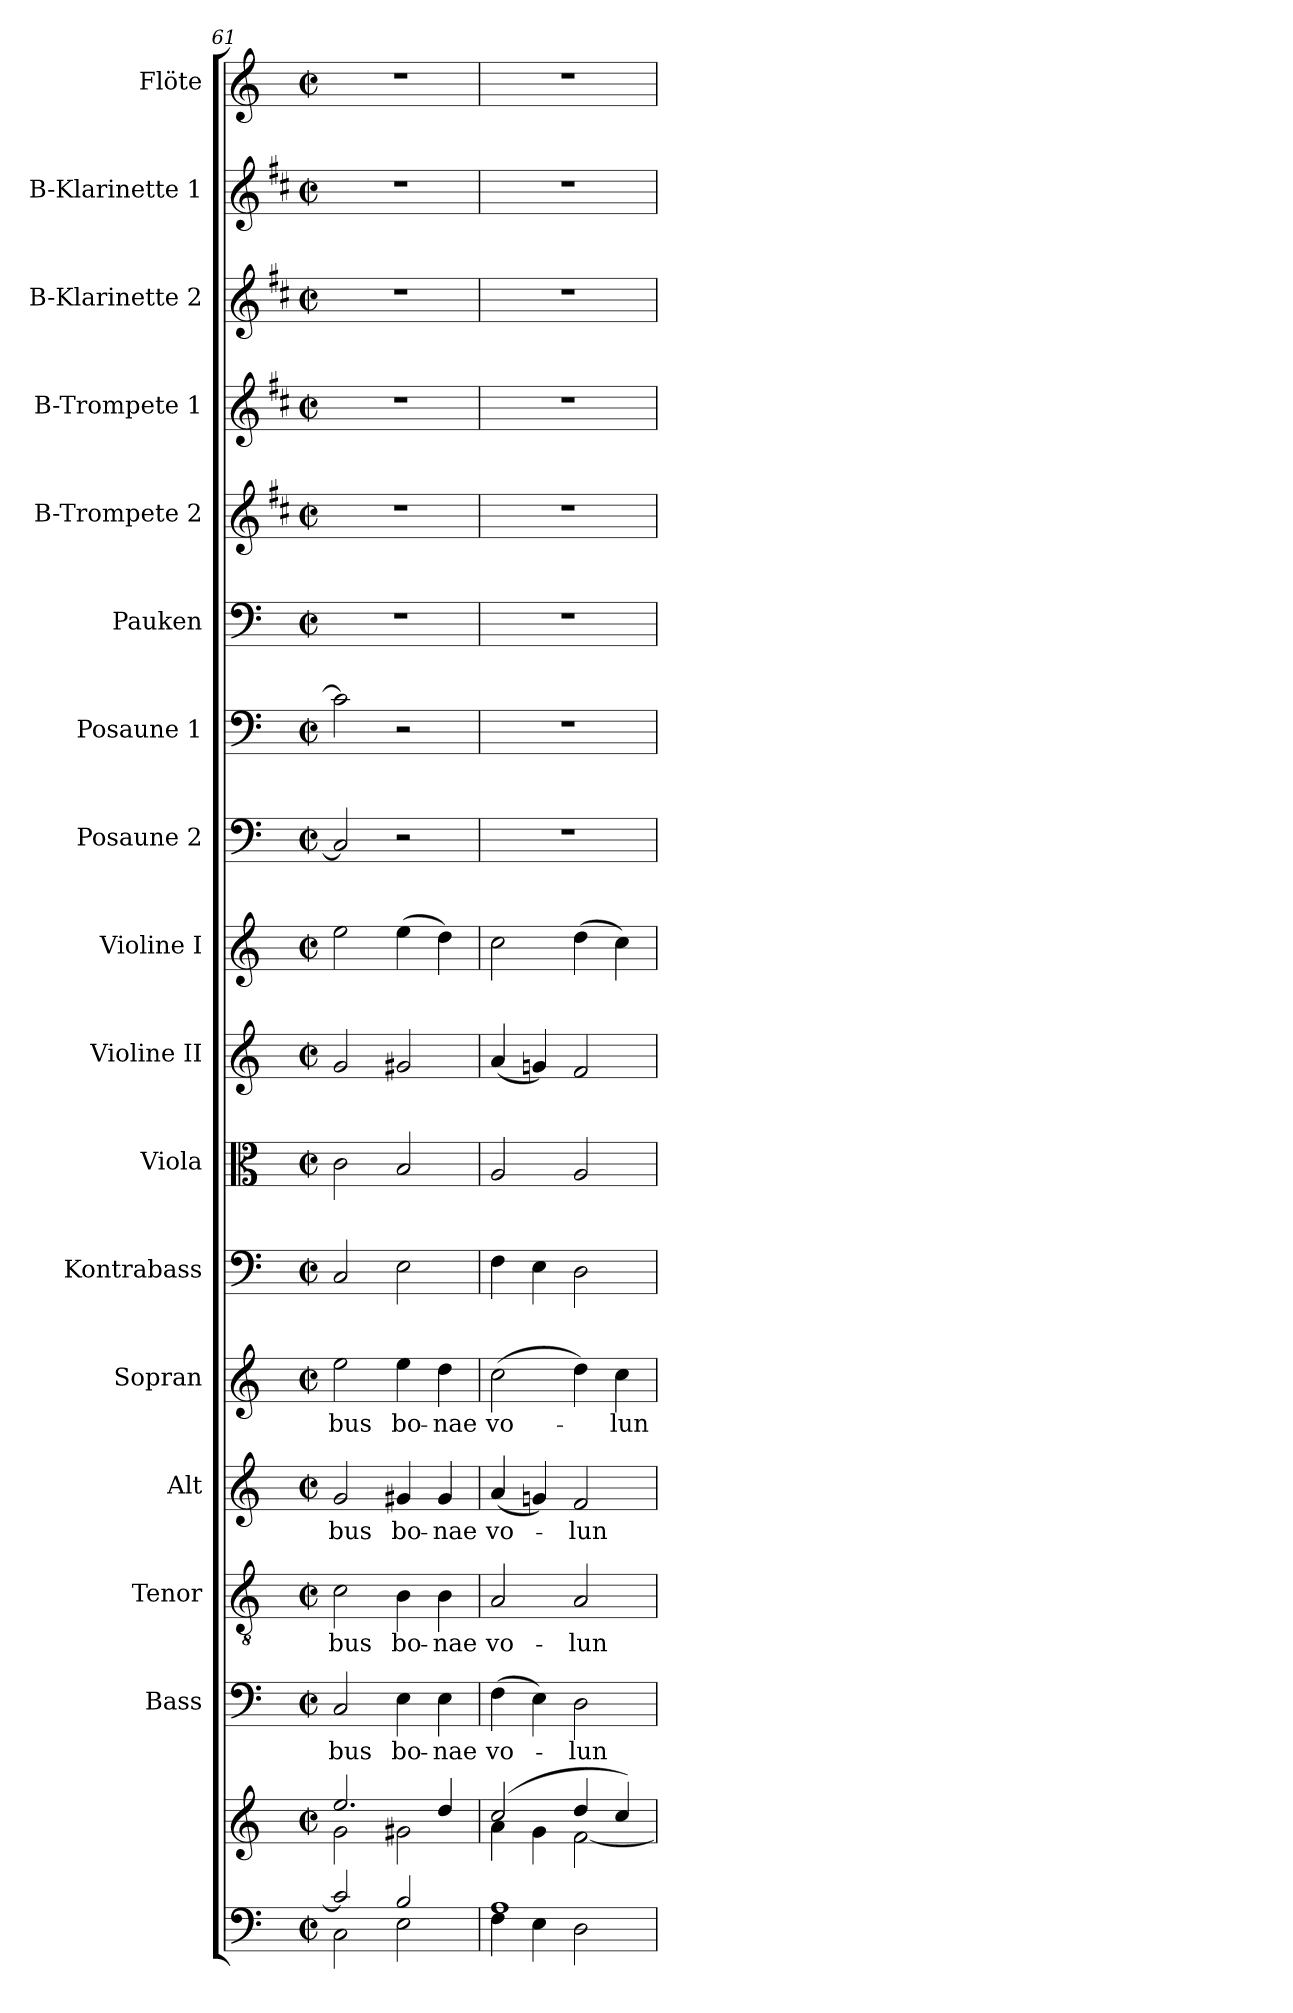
**kern	**kern	**kern	**text	**kern	**text	**kern	**text	**kern	**text	**kern	**kern	**kern	**kern	**kern	**kern	**kern	**kern	**kern	**kern	**kern	**kern
*part17	*part17	*part16	*part16	*part15	*part15	*part14	*part14	*part13	*part13	*part12	*part11	*part10	*part9	*part8	*part7	*part6	*part5	*part4	*part3	*part2	*part1
*staff18	*staff17	*staff16	*staff16	*staff15	*staff15	*staff14	*staff14	*staff13	*staff13	*staff12	*staff11	*staff10	*staff9	*staff8	*staff7	*staff6	*staff5	*staff4	*staff3	*staff2	*staff1
*	*	*I"Bass	*	*I"Tenor	*	*I"Alt	*	*I"Sopran	*	*I"Kontrabass	*I"Viola	*I"Violine II	*I"Violine I	*I"Posaune 2	*I"Posaune 1	*I"Pauken	*I"B-Trompete 2	*I"B-Trompete 1	*I"B-Klarinette 2	*I"B-Klarinette 1	*I"Flöte
*	*	*I'B.	*	*I'T.	*	*I'A.	*	*I'S.	*	*I'Kb.	*I'Vla.	*I'Vl. II	*I'Vl. I	*I'Pos. 2	*I'Pos. 1	*I'Pk.	*I'B Trp. 2	*I'B Trp. 1	*I'B Kl. 2	*I'B Kl. 1	*I'Fl.
*clefF4	*clefG2	*clefF4	*	*clefGv2	*	*clefG2	*	*clefG2	*	*clefF4	*clefC3	*clefG2	*clefG2	*clefF4	*clefF4	*clefF4	*clefG2	*clefG2	*clefG2	*clefG2	*clefG2
*	*	*	*	*	*	*	*	*	*	*ITrd7c12	*	*	*	*	*	*	*ITrd1c2	*ITrd1c2	*ITrd1c2	*ITrd1c2	*
*k[]	*k[]	*k[]	*	*k[]	*	*k[]	*	*k[]	*	*k[]	*k[]	*k[]	*k[]	*k[]	*k[]	*k[]	*k[]	*k[]	*k[]	*k[]	*k[]
*C:	*C:	*C:	*	*C:	*	*C:	*	*C:	*	*C:	*C:	*C:	*C:	*C:	*C:	*C:	*C:	*C:	*C:	*C:	*C:
*M2/2	*M2/2	*M2/2	*	*M2/2	*	*M2/2	*	*M2/2	*	*M2/2	*M2/2	*M2/2	*M2/2	*M2/2	*M2/2	*M2/2	*M2/2	*M2/2	*M2/2	*M2/2	*M2/2
*met(c|)	*met(c|)	*met(c|)	*	*met(c|)	*	*met(c|)	*	*met(c|)	*	*met(c|)	*met(c|)	*met(c|)	*met(c|)	*met(c|)	*met(c|)	*met(c|)	*met(c|)	*met(c|)	*met(c|)	*met(c|)	*met(c|)
=61	=61	=61	=61	=61	=61	=61	=61	=61	=61	=61	=61	=61	=61	=61	=61	=61	=61	=61	=61	=61	=61
*^	*^	*	*	*	*	*	*	*	*	*	*	*	*	*	*	*	*	*	*	*	*
!	!	!	!	!	!LO:LY:b	!	!LO:LY:b	!	!LO:LY:b	!	!LO:LY:b	!	!	!	!	!	!	!	!	!	!	!	!
2c/]	2C\	2.ee/	2g\	2C/	-bus	2c\	-bus	2g/	-bus	2ee\	-bus	2CC/	2c\	2g/	2ee\	2C/]	2c\]	1r	1r	1r	1r	1r	1r
!	!	!	!	!	!LO:LY:b	!	!LO:LY:b	!	!LO:LY:b	!	!LO:LY:b	!	!	!	!	!	!	!	!	!	!	!	!
2B/	2E\	.	2g#X\	4E\	bo-	4B\	bo-	4g#X/	bo-	4ee\	bo-	2EE\	2B/	2g#X/	(>4ee\	2r	2r	.	.	.	.	.	.
!	!	!	!	!	!LO:LY:b	!	!LO:LY:b	!	!LO:LY:b	!	!LO:LY:b	!	!	!	!	!	!	!	!	!	!	!	!
.	.	4dd/	.	4E\	-nae	4B\	-nae	4g#/	-nae	4dd\	-nae	.	.	.	4dd\)	.	.	.	.	.	.	.	.
=62	=62	=62	=62	=62	=62	=62	=62	=62	=62	=62	=62	=62	=62	=62	=62	=62	=62	=62	=62	=62	=62	=62	=62
!	!	!	!	!	!LO:LY:b	!	!LO:LY:b	!	!LO:LY:b	!	!LO:LY:b	!	!	!	!	!	!	!	!	!	!	!	!
1A	4F\	(2cc/	4a\	(>4F\	vo-	2A/	vo-	(<4a/	vo-	(>2cc\	vo-	4FF\	2A/	(<4a/	2cc\	1r	1r	1r	1r	1r	1r	1r	1r
.	4E\	.	4g\	4E\)	.	.	.	4gn/)	.	.	.	4EE\	.	4gn/)	.	.	.	.	.	.	.	.	.
!	!	!	!	!	!LO:LY:b	!	!LO:LY:b	!	!LO:LY:b	!	!	!	!	!	!	!	!	!	!	!	!	!	!
.	2D\	4dd/	[<2f\	2D\	-lun-	2A/	-lun-	2f/	-lun-	4dd\)	.	2DD\	2A/	2f/	(>4dd\	.	.	.	.	.	.	.	.
!	!	!	!	!	!	!	!	!	!	!	!LO:LY:b	!	!	!	!	!	!	!	!	!	!	!	!
.	.	4cc/)	.	.	.	.	.	.	.	4cc\	-lun-	.	.	.	4cc\)	.	.	.	.	.	.	.	.
*v	*v	*	*	*	*	*	*	*	*	*	*	*	*	*	*	*	*	*	*	*	*	*	*
*	*v	*v	*	*	*	*	*	*	*	*	*	*	*	*	*	*	*	*	*	*	*	*
=	=	=	=	=	=	=	=	=	=	=	=	=	=	=	=	=	=	=	=	=	=
*-	*-	*-	*-	*-	*-	*-	*-	*-	*-	*-	*-	*-	*-	*-	*-	*-	*-	*-	*-	*-	*-
